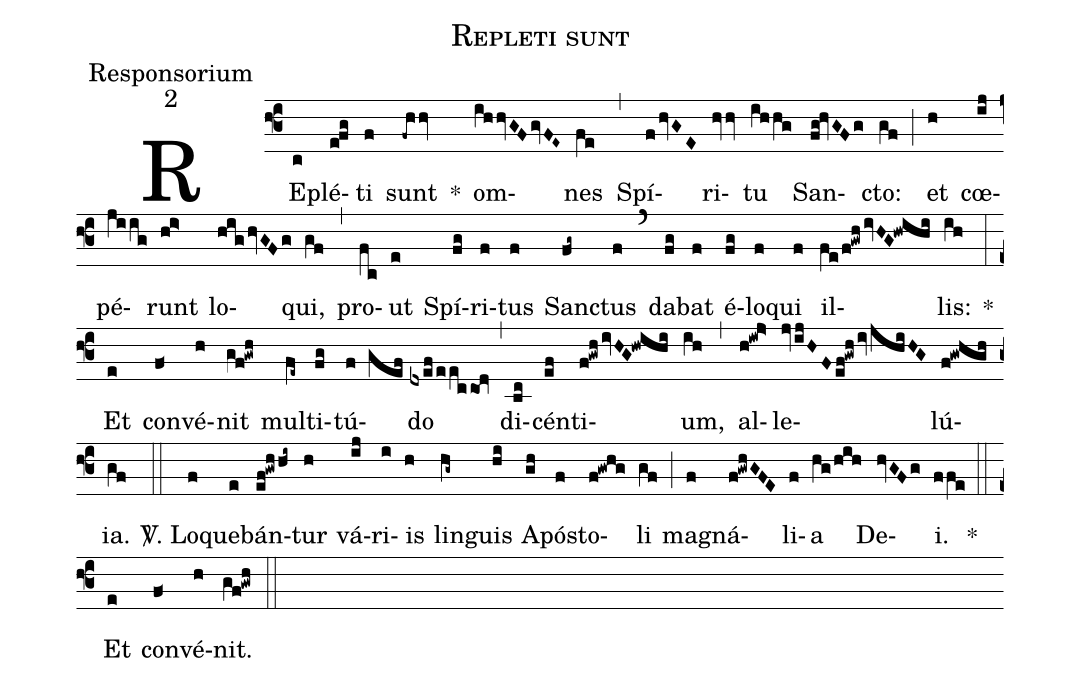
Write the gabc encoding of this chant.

name:Repleti sunt;
office-part:Responsorium;
mode:2;
%%
(f3)RE(c)plé(efg)ti(f) sunt(-fh/hv) *()
om(ihhvGFgvFE~)nes(fe) (,) Spí(f/hvGE)ri(hvhv)tu(ihhg) San(fg!hvGFg)cto:(gf) (;) et(h) cœ(ij)pé(jiig)runt(hi>) lo(hig/hvGFg)qui,(gf) (,) pro(fc)ut(e) Spí(fg)ri(f)tus(f) San(fg~)ctus(f) (`) da(fg)bat(f) é(fg)lo(f)qui(f) il(fe/f!gwhivHG!hwihi)lis:(ih)

*(:) Et(e) con(f<)vé(h)nit(gf!gwh) mul(fe~)ti(fg)tú(f gef)do(dxef/e/eccod) (,) di(bc)cén(ef)ti(f!gwhivHG!hwihi)um,(ih) (,) al(h!iwj>)le(jvijHFef!gwh/iv/jhiHG)lú(f!gwhgh)ia.(gf) (::)

<sp>V/</sp>. Lo(f)que(e)bán(ef!gwh/hi~)tur(h) vá(ij)ri(i)is(h) lin(hg~)guis(hi) A(gh)pó(f)sto(f!gwhg)li(gf) (;) ma(f)gná(f!gwhGFE)li(f)a(hg/hih) De(hvGFg)i.(ffe)

*(::) Et(e) con(f<)vé(h)nit.(gf!gwh) (::)
